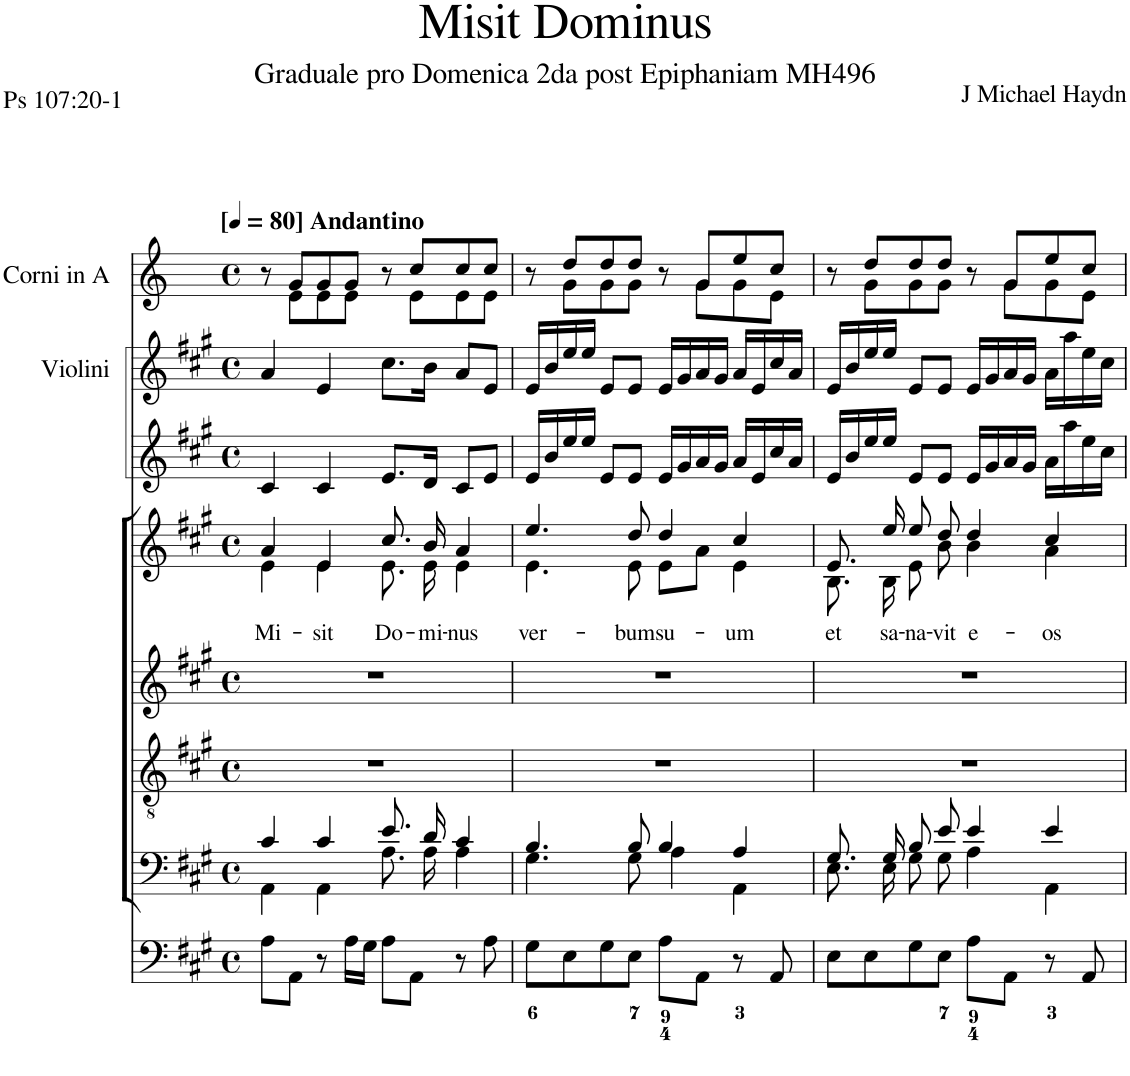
**kern	**kern	**kern	**kern	**kern	**text	**kern	**kern	**kern
*part8	*part7	*part6	*part5	*part4	*part4	*part3	*part2	*part1
*staff8	*staff7	*staff6	*staff5	*staff4	*staff4	*staff3	*staff2	*staff1
*I"Organ	*I"Voice	*I"Tenor	*I"Alto	*I"Voice	*	*I"Violin	*I"Violini	*I"Corni in A
*	*	*	*	*	*	*I'Vln	*I'Vln	*
*clefF4	*clefF4	*clefGv2	*clefG2	*clefG2	*	*clefG2	*clefG2	*clefG2
*	*	*	*	*	*	*	*	*Trd2c3
*k[f#c#g#]	*k[f#c#g#]	*k[f#c#g#]	*k[f#c#g#]	*k[f#c#g#]	*	*k[f#c#g#]	*k[f#c#g#]	*k[]
*M4/4	*M4/4	*M4/4	*M4/4	*M4/4	*	*M4/4	*M4/4	*M4/4
*met(c)	*met(c)	*met(c)	*met(c)	*met(c)	*	*met(c)	*met(c)	*met(c)
*MM80	*MM80	*MM80	*MM80	*MM80	*	*MM80	*MM80	*MM80
=1	=1	=1	=1	=1	=1	=1	=1	=1
*	*^	*	*	*	*	*	*	*
!	!	!	!	!	!	!	!	!	!LO:TX:a:B:t=[
!	!	!	!	!	!	!	!	!	!LO:TX:a:B:t=] Andantino
!	!	!	!	!	!	!LO:LY:b	!	!	!
*	*	*	*	*	*^	*	*	*	*^
8A\L	4c#/	4AA\	1r	1r	4a/	4e\	Mi-	4c#/	4a/	8r	8ryy
8AA\J	.	.	.	.	.	.	.	.	.	8g/L	8e\L
!	!	!	!	!	!	!	!LO:LY:b	!	!	!	!
8r	4c#/	4AA\	.	.	4e/	4e\	-sit	4c#/	4e/	8g/	8e\
16A\LL	.	.	.	.	.	.	.	.	.	8g/J	8e\J
16G#\JJ	.	.	.	.	.	.	.	.	.	.	.
!	!	!	!	!	!	!	!LO:LY:b	!	!	!	!
8A\L	8.e/L	8.A\L	.	.	8.cc#/	8.e\	Do-	8.e/L	8.cc#\L	8r	8ryy
8AA\J	.	.	.	.	.	.	.	.	.	8cc/L	8e\L
!	!	!	!	!	!	!	!LO:LY:b	!	!	!	!
.	16d/Jk	16A\Jk	.	.	16b/	16e\	-mi-	16d/Jk	16b\Jk	.	.
!	!	!	!	!	!	!	!LO:LY:b	!	!	!	!
8r	4c#/	4A\	.	.	4a/	4e\	-nus	8c#/L	8a/L	8cc/	8e\
8A\	.	.	.	.	.	.	.	8e/J	8e/J	8cc/J	8e\J
=2	=2	=2	=2	=2	=2	=2	=2	=2	=2	=2	=2
!	!	!	!	!	!	!	!LO:LY:b	!	!	!	!
8G#\L	4.B/	4.G#\	1r	1r	4.ee/	4.e\	ver-	16e/LL	16e/LL	8r	8ryy
.	.	.	.	.	.	.	.	16b/	16b/	.	.
8E\	.	.	.	.	.	.	.	16ee/	16ee/	8dd/L	8g\L
.	.	.	.	.	.	.	.	16ee/JJ	16ee/JJ	.	.
8G#\	.	.	.	.	.	.	.	8e/L	8e/L	8dd/	8g\
!	!	!	!	!	!	!	!LO:LY:b	!	!	!	!
8E\J	8B/	8G#\	.	.	8dd/	8e\	-bum	8e/J	8e/J	8dd/J	8g\J
!	!	!	!	!	!	!	!LO:LY:b	!	!	!	!
8A\L	4B/	4A\	.	.	4dd/	8e\L	su-	16e/LL	16e/LL	8r	8ryy
.	.	.	.	.	.	.	.	16g#/	16g#/	.	.
8AA\J	.	.	.	.	.	8a\J	.	16a/	16a/	8g/L	8g\L
.	.	.	.	.	.	.	.	16g#/JJ	16g#/JJ	.	.
!	!	!	!	!	!	!	!LO:LY:b	!	!	!	!
8r	4A/	4AA\	.	.	4cc#/	4e\	-um	16a/LL	16a/LL	8ee/	8g\
.	.	.	.	.	.	.	.	16e/	16e/	.	.
8AA/	.	.	.	.	.	.	.	16cc#/	16cc#/	8cc/J	8e\J
.	.	.	.	.	.	.	.	16a/JJ	16a/JJ	.	.
=3	=3	=3	=3	=3	=3	=3	=3	=3	=3	=3	=3
!	!	!	!	!	!	!	!LO:LY:b	!	!	!	!
8E\L	8.G#/L	8.E\L	1r	1r	8.e/	8.B\	et	16e/LL	16e/LL	8r	8ryy
.	.	.	.	.	.	.	.	16b/	16b/	.	.
8E\	.	.	.	.	.	.	.	16ee/	16ee/	8dd/L	8g\L
!	!	!	!	!	!	!	!LO:LY:b	!	!	!	!
.	16G#/Jk	16E\Jk	.	.	16ee/	16B\	sa-	16ee/JJ	16ee/JJ	.	.
!	!	!	!	!	!	!	!LO:LY:b	!	!	!	!
8G#\	8B/L	8G#\L	.	.	8ee/	8e\	-na-	8e/L	8e/L	8dd/	8g\
!	!	!	!	!	!	!	!LO:LY:b	!	!	!	!
8E\J	8e/J	8G#\J	.	.	8dd/	8b\	-vit	8e/J	8e/J	8dd/J	8g\J
!	!	!	!	!	!	!	!LO:LY:b	!	!	!	!
8A\L	4e/	4A\	.	.	4dd/	4b\	e-	16e/LL	16e/LL	8r	8ryy
.	.	.	.	.	.	.	.	16g#/	16g#/	.	.
8AA\J	.	.	.	.	.	.	.	16a/	16a/	8g/L	8g\L
.	.	.	.	.	.	.	.	16g#/JJ	16g#/JJ	.	.
!	!	!	!	!	!	!	!LO:LY:b	!	!	!	!
8r	4e/	4AA\	.	.	4cc#/	4a\	-os	16a\LL	16a\LL	8ee/	8g\
.	.	.	.	.	.	.	.	16aa\	16aa\	.	.
8AA/	.	.	.	.	.	.	.	16ee\	16ee\	8cc/J	8e\J
.	.	.	.	.	.	.	.	16cc#\JJ	16cc#\JJ	.	.
*	*v	*v	*	*	*v	*v	*	*	*	*v	*v
=	=	=	=	=	=	=	=	=
*-	*-	*-	*-	*-	*-	*-	*-	*-
